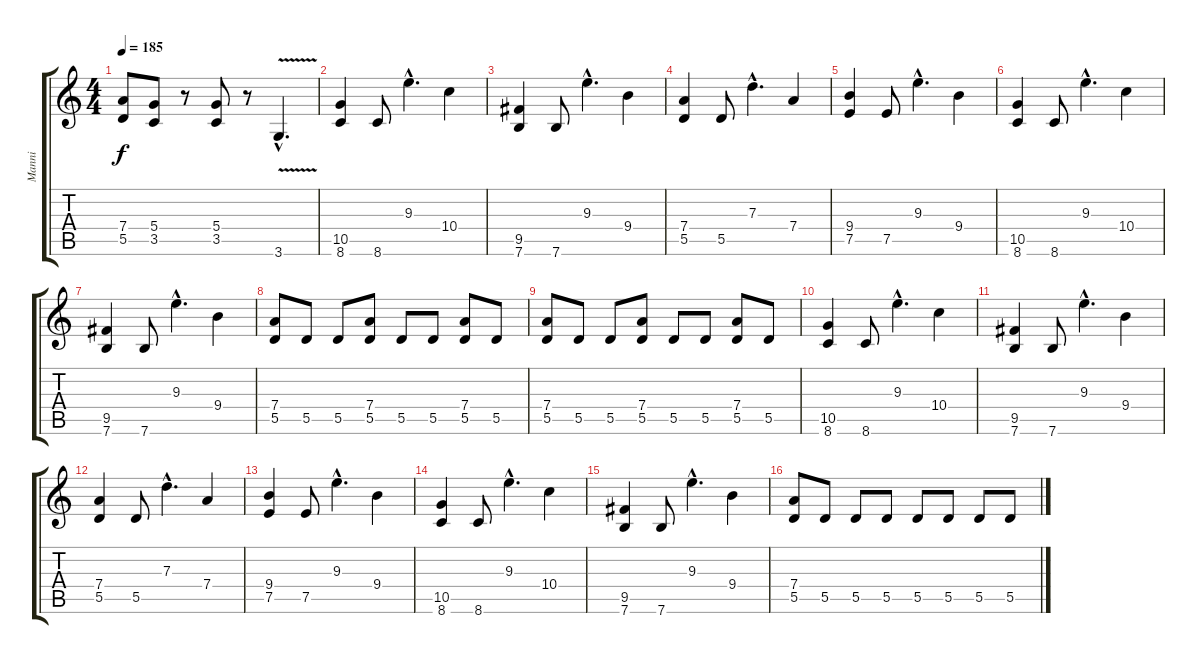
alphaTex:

\track ("Manni" "Manni") {instrument distortionguitar}
\staff {score tabs}
\tuning (E4 B3 G3 D3 A2 E2) {hide}
\ts (4 4)
\tempo 185
\clef g2
\ks c
(7.4 5.5).8{dy f} (5.4 3.5).8 r.8 (5.4 3.5).8 r.8 3.6{v hac}.4{d} |
(10.5 8.6).4 8.6.8 9.3{hac}.4{d} 10.4.4 |
(9.5 7.6).4 7.6.8 9.3{hac}.4{d} 9.4.4 |
(7.4 5.5).4 5.5.8 7.3{hac}.4{d} 7.4.4 |
(9.4 7.5).4 7.5.8 9.3{hac}.4{d} 9.4.4 |
(10.5 8.6).4 8.6.8 9.3{hac}.4{d} 10.4.4 |
(9.5 7.6).4 7.6.8 9.3{hac}.4{d} 9.4.4 |
(7.4 5.5).8 5.5.8 5.5.8 (7.4 5.5).8 5.5.8 5.5.8 (7.4 5.5).8 5.5.8 |
(7.4 5.5).8 5.5.8 5.5.8 (7.4 5.5).8 5.5.8 5.5.8 (7.4 5.5).8 5.5.8 |
(10.5 8.6).4 8.6.8 9.3{hac}.4{d} 10.4.4 |
(9.5 7.6).4 7.6.8 9.3{hac}.4{d} 9.4.4 |
(7.4 5.5).4 5.5.8 7.3{hac}.4{d} 7.4.4 |
(9.4 7.5).4 7.5.8 9.3{hac}.4{d} 9.4.4 |
(10.5 8.6).4 8.6.8 9.3{hac}.4{d} 10.4.4 |
(9.5 7.6).4 7.6.8 9.3{hac}.4{d} 9.4.4 |
(7.4 5.5).8 5.5.8 5.5.8 5.5.8 5.5.8 5.5.8 5.5.8 5.5.8
